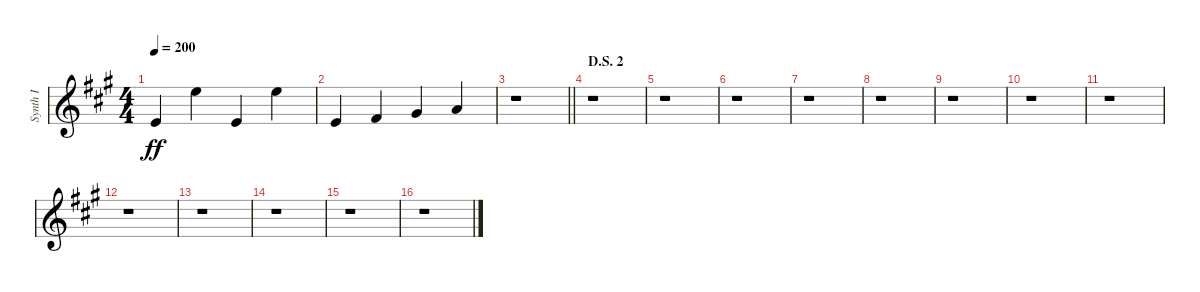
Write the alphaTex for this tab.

\track ("Synth I" "Synth I") {instrument lead2sawtooth}
\staff {score}
\tuning (E4 B3 G3 D3 A2 E2 B1) {hide}
\ts (4 4)
\tempo 200
\clef g2
\ks a
0.1.4{dy ff} 12.1.4 0.1.4 12.1.4 |
0.1.4 2.1.4 4.1.4 5.1.4 |
\barLineRight lightlight
r.1 |
\section ("" "D.S. 2")
r.1 |
r.1 |
r.1 |
r.1 |
r.1 |
r.1 |
r.1 |
r.1 |
r.1 |
r.1 |
r.1 |
r.1 |
r.1
